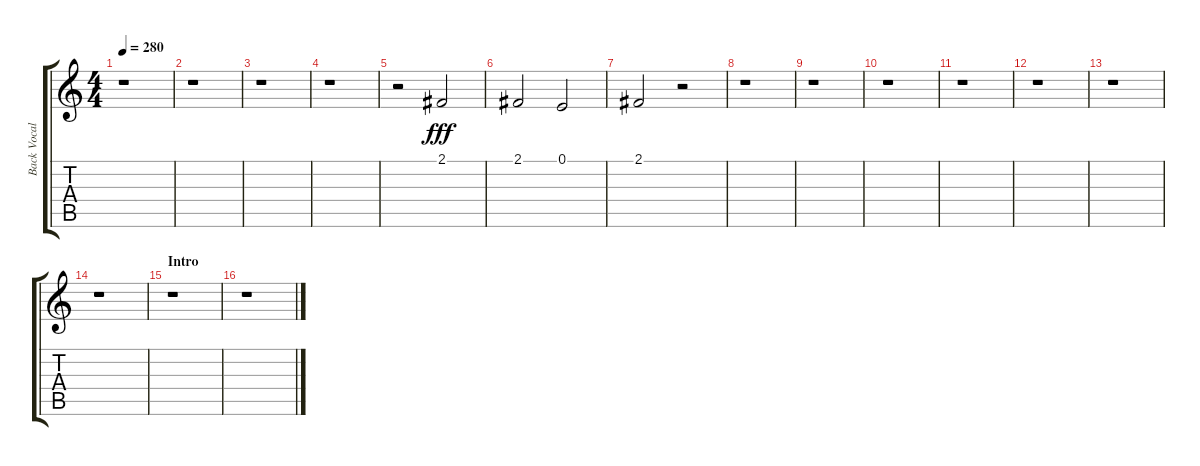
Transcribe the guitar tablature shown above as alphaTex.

\track ("Back Vocals" "Back Vocal") {instrument flute}
\staff {score tabs}
\tuning (E4 B3 G3 D3 A2 E2) {hide}
\ts (4 4)
\tempo 280
\clef g2
\ks c
r.1{dy fff} |
r.1 |
r.1 |
r.1 |
r.2 2.1.2 |
2.1.2 0.1.2 |
2.1.2 r.2 |
r.1 |
r.1 |
r.1 |
r.1 |
r.1 |
r.1 |
r.1 |
\section ("" "Intro")
r.1 |
r.1
